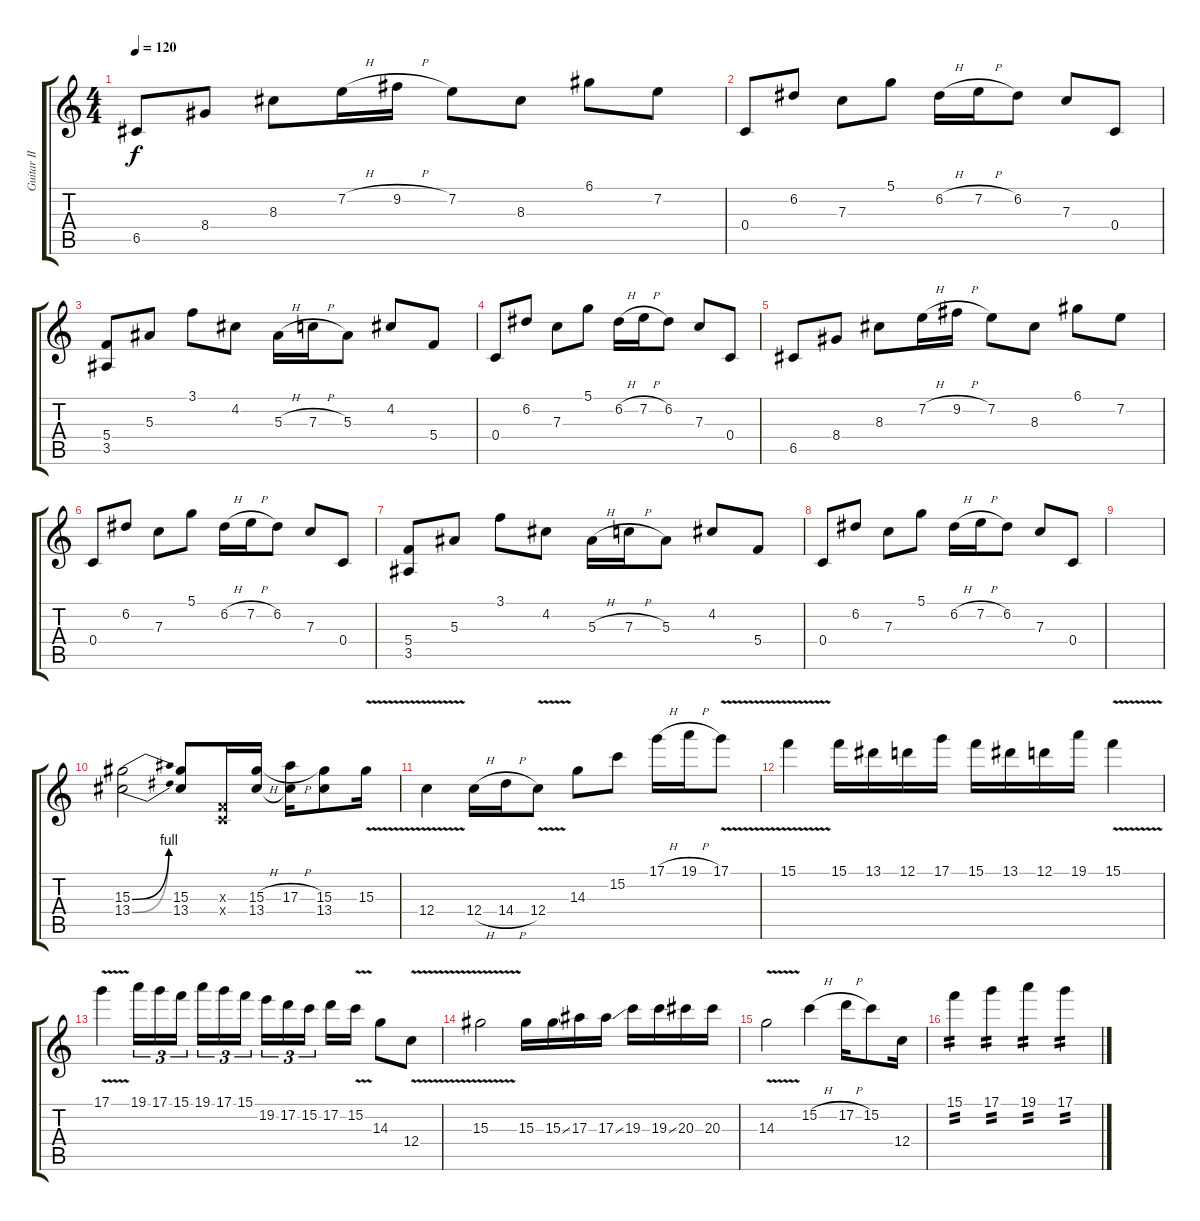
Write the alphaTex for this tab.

\track ("Guitar II" "Guitar II") {instrument distortionguitar}
\staff {score tabs}
\tuning (D4 A3 F3 C3 G2 D2) {hide}
\ts (4 4)
\tempo 120
\clef g2
\ks c
6.5.8{dy f} 8.4.8 8.3.8 7.2{h}.16 9.2{h}.16 7.2.8 8.3.8 6.1.8 7.2.8 |
0.4.8 6.2.8 7.3.8 5.1.8 6.2{h}.16 7.2{h}.16 6.2.8 7.3.8 0.4.8 |
(5.4 3.5).8 5.3.8 3.1.8 4.2.8 5.3{h}.16 7.3{h}.16 5.3.8 4.2.8 5.4.8 |
0.4.8 6.2.8 7.3.8 5.1.8 6.2{h}.16 7.2{h}.16 6.2.8 7.3.8 0.4.8 |
6.5.8 8.4.8 8.3.8 7.2{h}.16 9.2{h}.16 7.2.8 8.3.8 6.1.8 7.2.8 |
0.4.8 6.2.8 7.3.8 5.1.8 6.2{h}.16 7.2{h}.16 6.2.8 7.3.8 0.4.8 |
(5.4 3.5).8 5.3.8 3.1.8 4.2.8 5.3{h}.16 7.3{h}.16 5.3.8 4.2.8 5.4.8 |
0.4.8 6.2.8 7.3.8 5.1.8 6.2{h}.16 7.2{h}.16 6.2.8 7.3.8 0.4.8 |
|
(15.3{be (bend 0 0 60 4)} 13.4{be (bend 0 0 60 4)}).2 (15.3 13.4).8 (0.3{x} 0.4{x}).16 (15.3{h} 13.4).16 (17.3{h} 13.4{t}).16 (15.3 13.4).8 15.3{v}.16 |
12.4{v}.4 12.4{h}.16 14.4{h}.16 12.4{v}.8 14.3.8 15.2.8 17.1{h}.16 19.1{h}.16 17.1{v}.8 |
15.1{v}.4 15.1.16 13.1.16 12.1.16 17.1.16 15.1.16 13.1.16 12.1.16 19.1.16 15.1{v}.4 |
17.1{v}.4 19.1.16{tu (3 2)} 17.1.16{tu (3 2)} 15.1.16{tu (3 2) beam splitsecondary} 19.1.16{tu (3 2)} 17.1.16{tu (3 2)} 15.1.16{tu (3 2)} 19.2.16{tu (3 2)} 17.2.16{tu (3 2)} 15.2.16{tu (3 2) beam splitsecondary} 17.2.16 15.2{v}.16 14.3.8 12.4{v}.8 |
15.3{v}.2 15.3.16 15.3{ss}.16 17.3.16 17.3{ss}.16 19.3.16 19.3{ss}.16 20.3.16 20.3.16 |
14.3{v}.2 15.2{h}.4 17.2{h}.16 15.2.8 12.4.16 |
15.1.4{tp 2} 17.1.4{tp 2} 19.1.4{tp 2} 17.1.4{tp 2}
